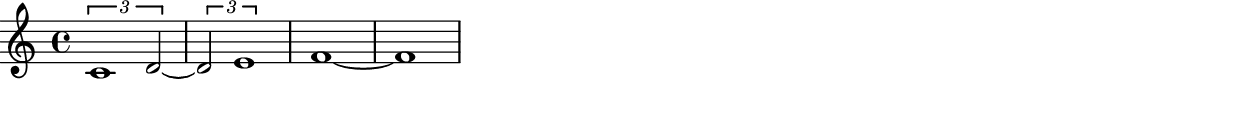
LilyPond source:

\include "lilypond-book-preamble.ly"
\paper {
  #(define dump-extents #t)

  indent = 0\mm
  line-width = 210\mm - 2.0 * 0.4\in
  ragged-right = ##t
  force-assignment = #""
  line-width = #(- line-width (* mm  3.000000))
}
\header {
  title = ""
  composer = ""
}
\layout {
}

<<
    \new Staff {   \set Staff.instrumentName = "" \set Staff.shortInstrumentName = "" \times 2/3
                                                                                             {   \clef treble <c'>1 <d'>2~
                                                                                             } \times 2/3
                                                                                                      {   <d'>2 <e'>1
                                                                                                      } <f'>1~ <f'>1
               }
>>